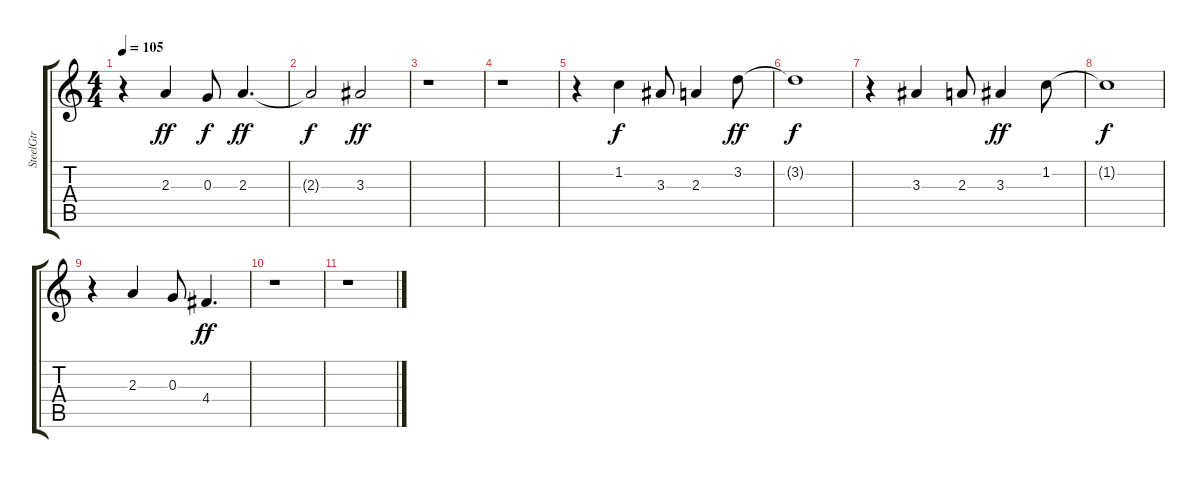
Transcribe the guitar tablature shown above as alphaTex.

\track ("SteelGtr" "SteelGtr") {instrument acousticguitarsteel}
\staff {score tabs}
\tuning (E4 B3 G3 D3 A2 E2) {hide}
\ts (4 4)
\tempo 105
\clef g2
\ks c
r.4{dy f} 2.3.4{dy ff} 0.3.8{dy f} 2.3.4{d dy ff} |
2.3{t}.2{dy f} 3.3.2{dy ff} |
r.1 |
r.1 |
r.4 1.2.4{dy f} 3.3.8 2.3.4 3.2.8{dy ff} |
3.2{t}.1{dy f} |
r.4 3.3.4 2.3.8 3.3.4{dy ff} 1.2.8 |
1.2{t}.1{dy f} |
r.4 2.3.4 0.3.8 4.4.4{d dy ff} |
r.1 |
r.1
